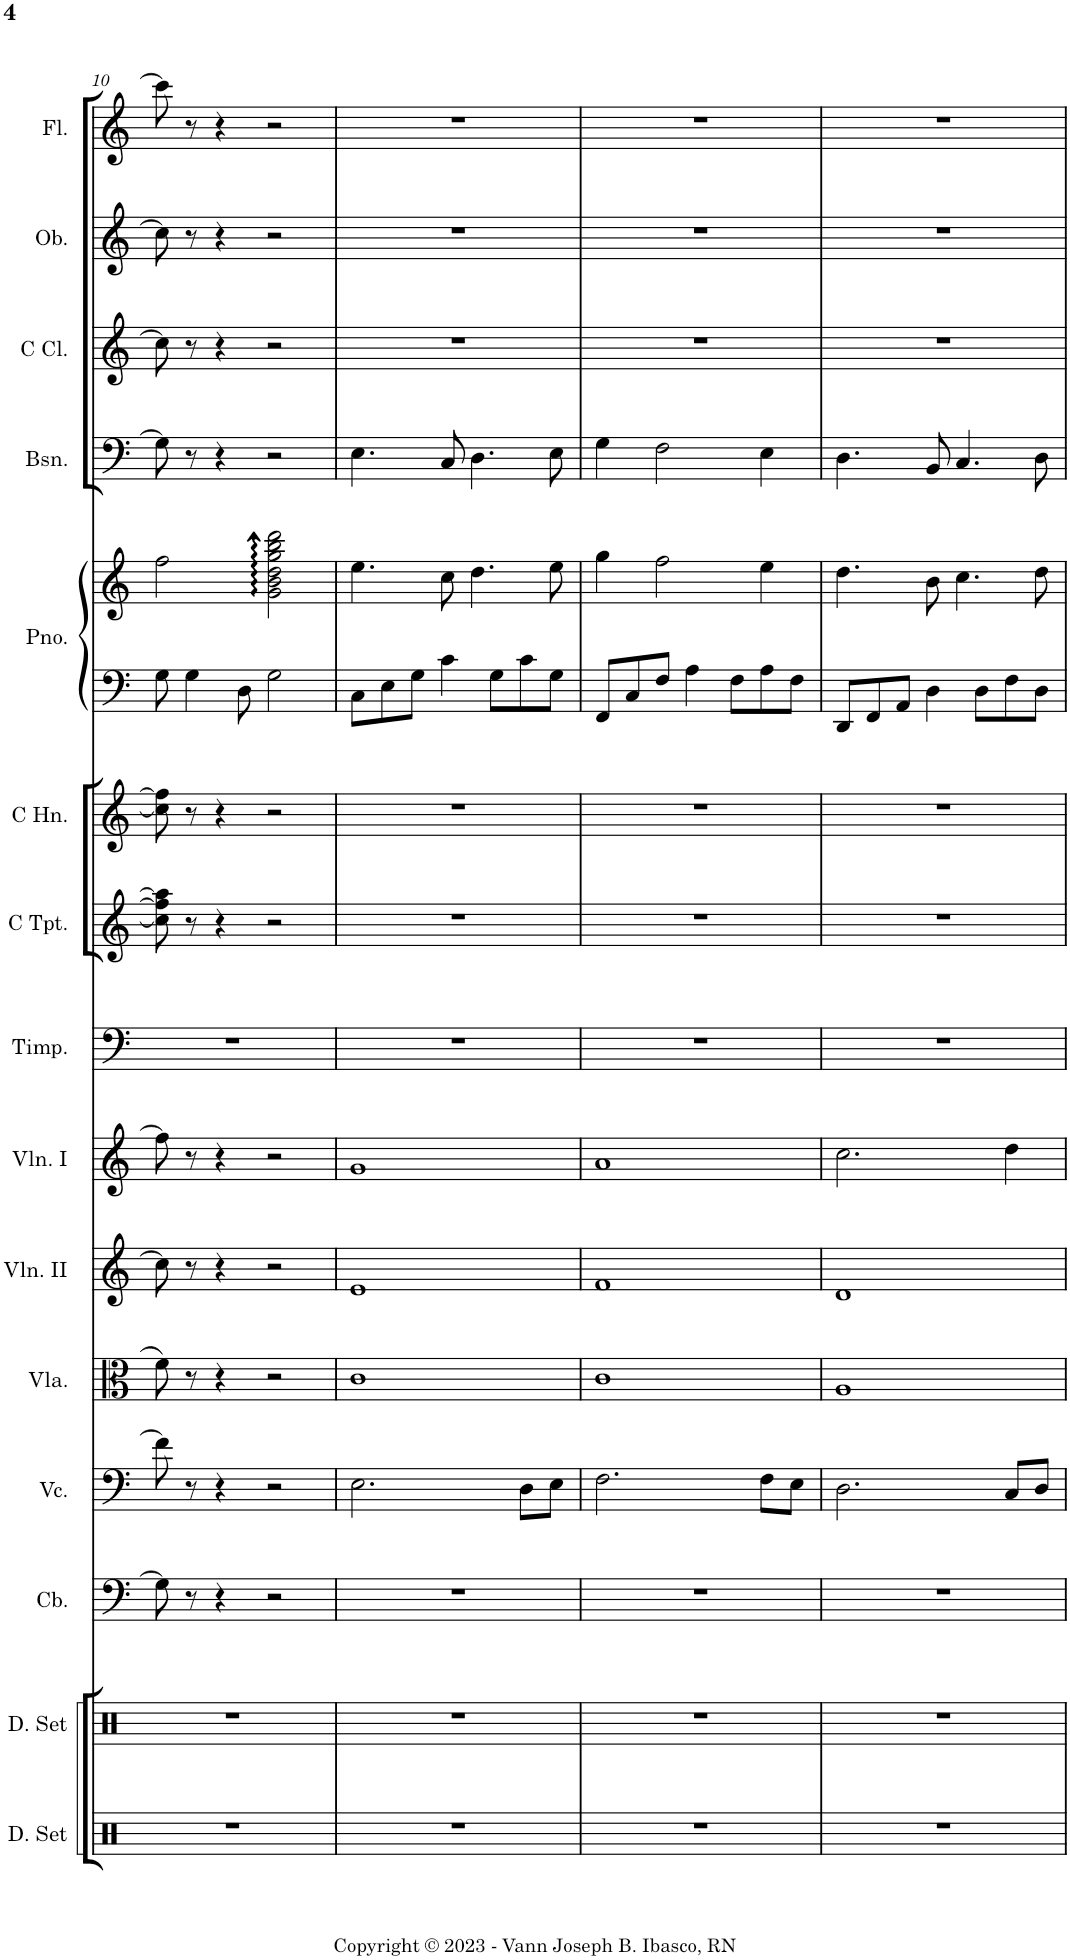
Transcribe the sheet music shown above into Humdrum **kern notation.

**kern	**kern	**kern	**kern	**kern	**kern	**kern	**kern	**kern	**kern	**kern	**kern	**kern	**kern	**kern	**kern
*part15	*part14	*part13	*part12	*part11	*part10	*part9	*part8	*part7	*part6	*part5	*part5	*part4	*part3	*part2	*part1
*staff16	*staff15	*staff14	*staff13	*staff12	*staff11	*staff10	*staff9	*staff8	*staff7	*staff6	*staff5	*staff4	*staff3	*staff2	*staff1
*I"Drumset	*I"Drumset	*I"Contrabasses	*I"Violoncellos	*I"Violas	*I"Violins II	*I"Violins I	*I"Timpani	*I"C Trumpet	*I"Horn in C	*I"Grand Piano	*	*I"Bassoons	*I"C Clarinet	*I"Oboes	*I"Flutes
*I'D. Set	*I'D. Set	*I'Cb.	*I'Vc.	*I'Vla.	*I'Vln. II	*I'Vln. I	*I'Timp.	*I'C Tpt.	*	*I'Pno.	*	*I'Bsn.	*I'C Cl.	*I'Ob.	*I'Fl.
!!LO:PB:g=z
*clefX	*clefX	*clefF4	*clefF4	*clefC3	*clefG2	*clefG2	*clefF4	*clefG2	*clefG2	*clefF4	*clefG2	*clefF4	*clefG2	*clefG2	*clefG2
*	*	*Trd7c12	*	*	*	*	*	*	*Trd7c12	*	*	*	*Trd1c2	*	*
*k[]	*k[]	*k[]	*k[]	*k[]	*k[]	*k[]	*k[]	*k[]	*k[]	*k[]	*k[]	*k[]	*k[]	*k[]	*k[]
*M4/4	*M4/4	*M4/4	*M4/4	*M4/4	*M4/4	*M4/4	*M4/4	*M4/4	*M4/4	*M4/4	*M4/4	*M4/4	*M4/4	*M4/4	*M4/4
=10	=10	=10	=10	=10	=10	=10	=10	=10	=10	=10	=10	=10	=10	=10	=10
1r	1r	8G\]	8f\]	8f\	8cc\]	8ff\]	1r	8cc\] 8ff\] 8aa\]	8cc\] 8ff\]	8G\	2ff\	8G\]	8cc\]	8cc\]	8ccc\]
.	.	8r	8r	8r	8r	8r	.	8r	8r	4G\	.	8r	8r	8r	8r
.	.	4r	4r	4r	4r	4r	.	4r	4r	.	.	4r	4r	4r	4r
.	.	.	.	.	.	.	.	.	.	8D\	.	.	.	.	.
.	.	2r	2r	2r	2r	2r	.	2r	2r	2G\	2g\ 2b\ 2dd\ 2gg\ 2bb\ 2ddd\	2r	2r	2r	2r
=11	=11	=11	=11	=11	=11	=11	=11	=11	=11	=11	=11	=11	=11	=11	=11
1r	1r	1r	2.E\	1c	1e	1g	1r	1r	1r	8C\L	4.ee\	4.E\	1r	1r	1r
.	.	.	.	.	.	.	.	.	.	8E\	.	.	.	.	.
.	.	.	.	.	.	.	.	.	.	8G\J	.	.	.	.	.
.	.	.	.	.	.	.	.	.	.	4c\	8cc\	8C/	.	.	.
.	.	.	.	.	.	.	.	.	.	.	4.dd\	4.D\	.	.	.
.	.	.	.	.	.	.	.	.	.	8G\L	.	.	.	.	.
.	.	.	8D\L	.	.	.	.	.	.	8c\	.	.	.	.	.
.	.	.	8E\J	.	.	.	.	.	.	8G\J	8ee\	8E\	.	.	.
=12	=12	=12	=12	=12	=12	=12	=12	=12	=12	=12	=12	=12	=12	=12	=12
1r	1r	1r	2.F\	1c	1f	1a	1r	1r	1r	8FF/L	4gg\	4G\	1r	1r	1r
.	.	.	.	.	.	.	.	.	.	8C/	.	.	.	.	.
.	.	.	.	.	.	.	.	.	.	8F/J	2ff\	2F\	.	.	.
.	.	.	.	.	.	.	.	.	.	4A\	.	.	.	.	.
.	.	.	.	.	.	.	.	.	.	8F\L	.	.	.	.	.
.	.	.	8F\L	.	.	.	.	.	.	8A\	4ee\	4E\	.	.	.
.	.	.	8E\J	.	.	.	.	.	.	8F\J	.	.	.	.	.
=13	=13	=13	=13	=13	=13	=13	=13	=13	=13	=13	=13	=13	=13	=13	=13
1r	1r	1r	2.D\	1A	1d	2.cc\	1r	1r	1r	8DD/L	4.dd\	4.D\	1r	1r	1r
.	.	.	.	.	.	.	.	.	.	8FF/	.	.	.	.	.
.	.	.	.	.	.	.	.	.	.	8AA/J	.	.	.	.	.
.	.	.	.	.	.	.	.	.	.	4D\	8b\	8BB/	.	.	.
.	.	.	.	.	.	.	.	.	.	.	4.cc\	4.C/	.	.	.
.	.	.	.	.	.	.	.	.	.	8D\L	.	.	.	.	.
.	.	.	8C/L	.	.	4dd\	.	.	.	8F\	.	.	.	.	.
.	.	.	8D/J	.	.	.	.	.	.	8D\J	8dd\	8D\	.	.	.
=	=	=	=	=	=	=	=	=	=	=	=	=	=	=	=
*-	*-	*-	*-	*-	*-	*-	*-	*-	*-	*-	*-	*-	*-	*-	*-
